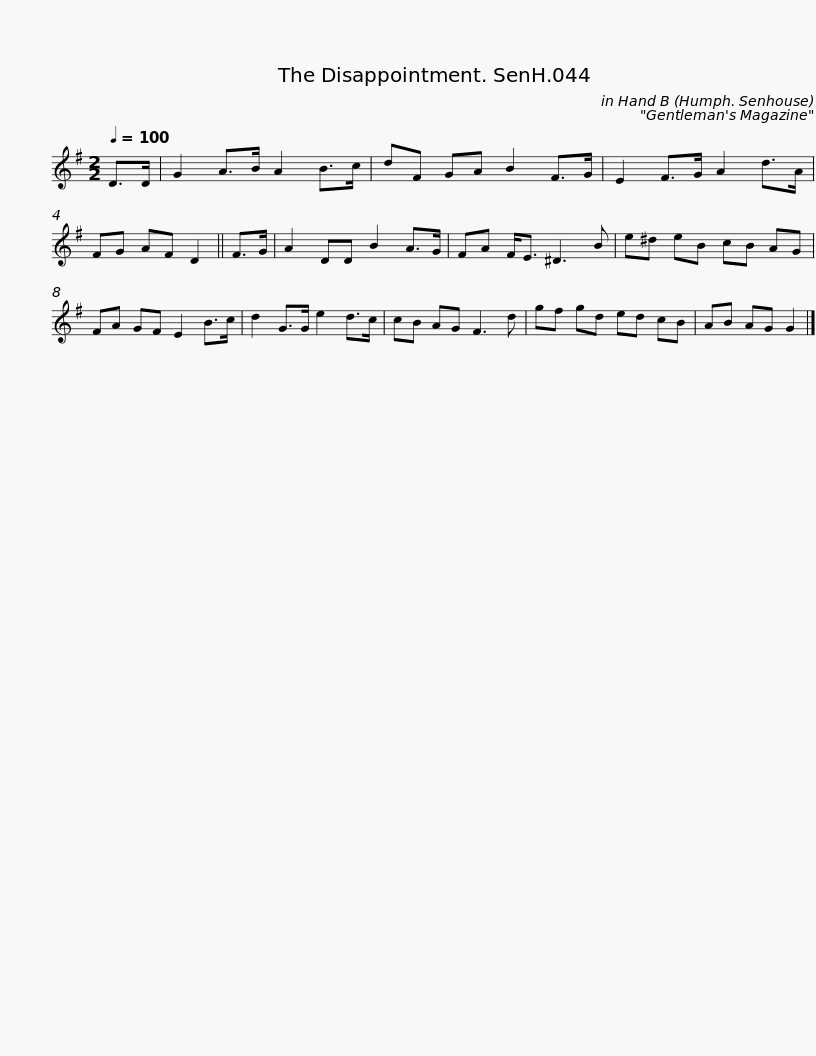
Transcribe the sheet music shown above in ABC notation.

X:1
L:1/8
Q:1/4=100
M:2/2
I:linebreak $
K:G
V:1 treble
V:1
 D>D | G2 A>B A2 B>c | dF GA B2 F>G | E2 F>G A2 d>A | FG AF D2 || %5
 F>G | A2 DD B2 A>G |$ FA F<E ^D3 B | e^d eB cB AG | FA GF E2 B>c | %10
 d2 G>G e2 d>c | cB AG F3 d | gf gd ed cB |$ AB AG G2 |] %14
